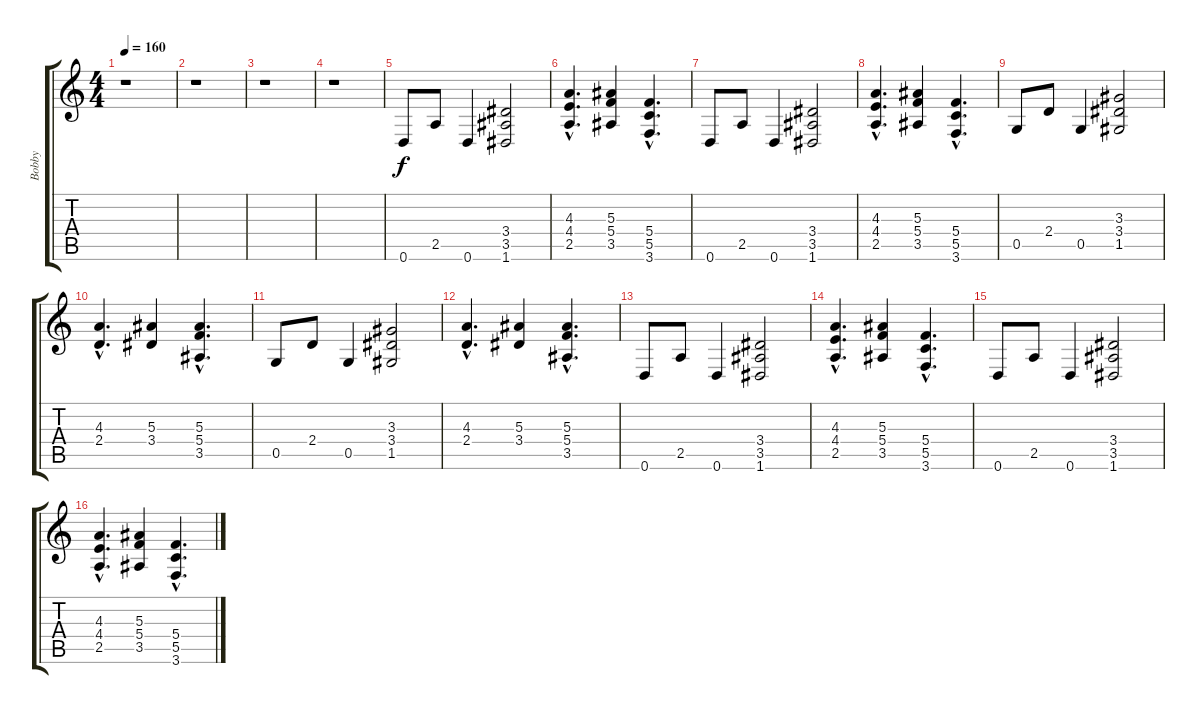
\track ("Bobby" "Bobby") {instrument distortionguitar}
\staff {score tabs}
\tuning (D4 A3 F3 C3 G2 D2) {hide}
\ts (4 4)
\tempo 160
\clef g2
\ks c
r.1{dy f instrument distortionguitar} |
r.1 |
r.1 |
r.1 |
0.6.8 2.5.8 0.6.4 (3.4 3.5 1.6).2 |
(4.3{hac} 4.4{hac} 2.5{hac}).4{d} (5.3 5.4 3.5).4 (5.4{hac} 5.5{hac} 3.6{hac}).4{d} |
0.6.8 2.5.8 0.6.4 (3.4 3.5 1.6).2 |
(4.3{hac} 4.4{hac} 2.5{hac}).4{d} (5.3 5.4 3.5).4 (5.4{hac} 5.5{hac} 3.6{hac}).4{d} |
0.5.8 2.4.8 0.5.4 (3.3 3.4 1.5).2 |
(4.3{hac} 2.4{hac}).4{d} (5.3 3.4).4 (5.3{hac} 5.4{hac} 3.5{hac}).4{d} |
0.5.8 2.4.8 0.5.4 (3.3 3.4 1.5).2 |
(4.3{hac} 2.4{hac}).4{d} (5.3 3.4).4 (5.3{hac} 5.4{hac} 3.5{hac}).4{d} |
0.6.8 2.5.8 0.6.4 (3.4 3.5 1.6).2 |
(4.3{hac} 4.4{hac} 2.5{hac}).4{d} (5.3 5.4 3.5).4 (5.4{hac} 5.5{hac} 3.6{hac}).4{d} |
0.6.8 2.5.8 0.6.4 (3.4 3.5 1.6).2 |
(4.3{hac} 4.4{hac} 2.5{hac}).4{d} (5.3 5.4 3.5).4 (5.4{hac} 5.5{hac} 3.6{hac}).4{d}
